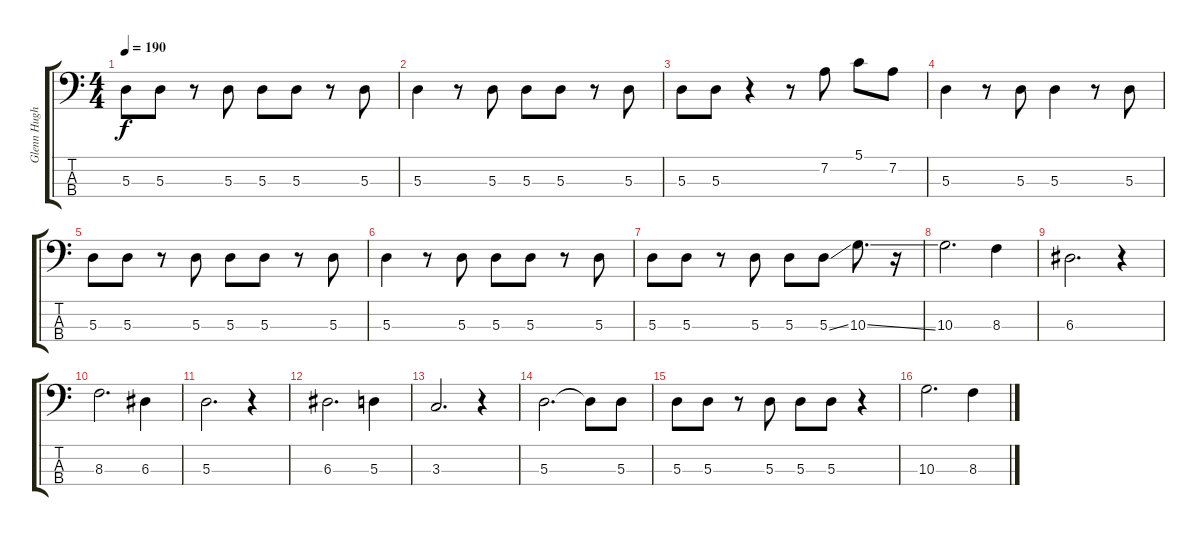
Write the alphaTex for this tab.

\track ("Glenn Hughes" "Glenn Hugh") {instrument electricbassfinger}
\staff {score tabs}
\tuning (G2 D2 A1 E1) {hide}
\ts (4 4)
\tempo 190
\clef f4
\ks c
5.3.8{dy f} 5.3.8 r.8 5.3.8 5.3.8 5.3.8 r.8 5.3.8 |
5.3.4 r.8 5.3.8 5.3.8 5.3.8 r.8 5.3.8 |
5.3.8 5.3.8 r.4 r.8 7.2.8 5.1.8 7.2.8 |
5.3.4 r.8 5.3.8 5.3.4 r.8 5.3.8 |
5.3.8 5.3.8 r.8 5.3.8 5.3.8 5.3.8 r.8 5.3.8 |
5.3.4 r.8 5.3.8 5.3.8 5.3.8 r.8 5.3.8 |
5.3.8 5.3.8 r.8 5.3.8 5.3.8 5.3{ss}.8 10.3{ss}.8{d} r.16 |
10.3.2{d} 8.3.4 |
6.3.2{d} r.4 |
8.3.2{d} 6.3.4 |
5.3.2{d} r.4 |
6.3.2{d} 5.3.4 |
3.3.2{d} r.4 |
5.3.2{d} 5.3{t}.8 5.3.8 |
5.3.8 5.3.8 r.8 5.3.8 5.3.8 5.3.8 r.4 |
10.3.2{d} 8.3.4
